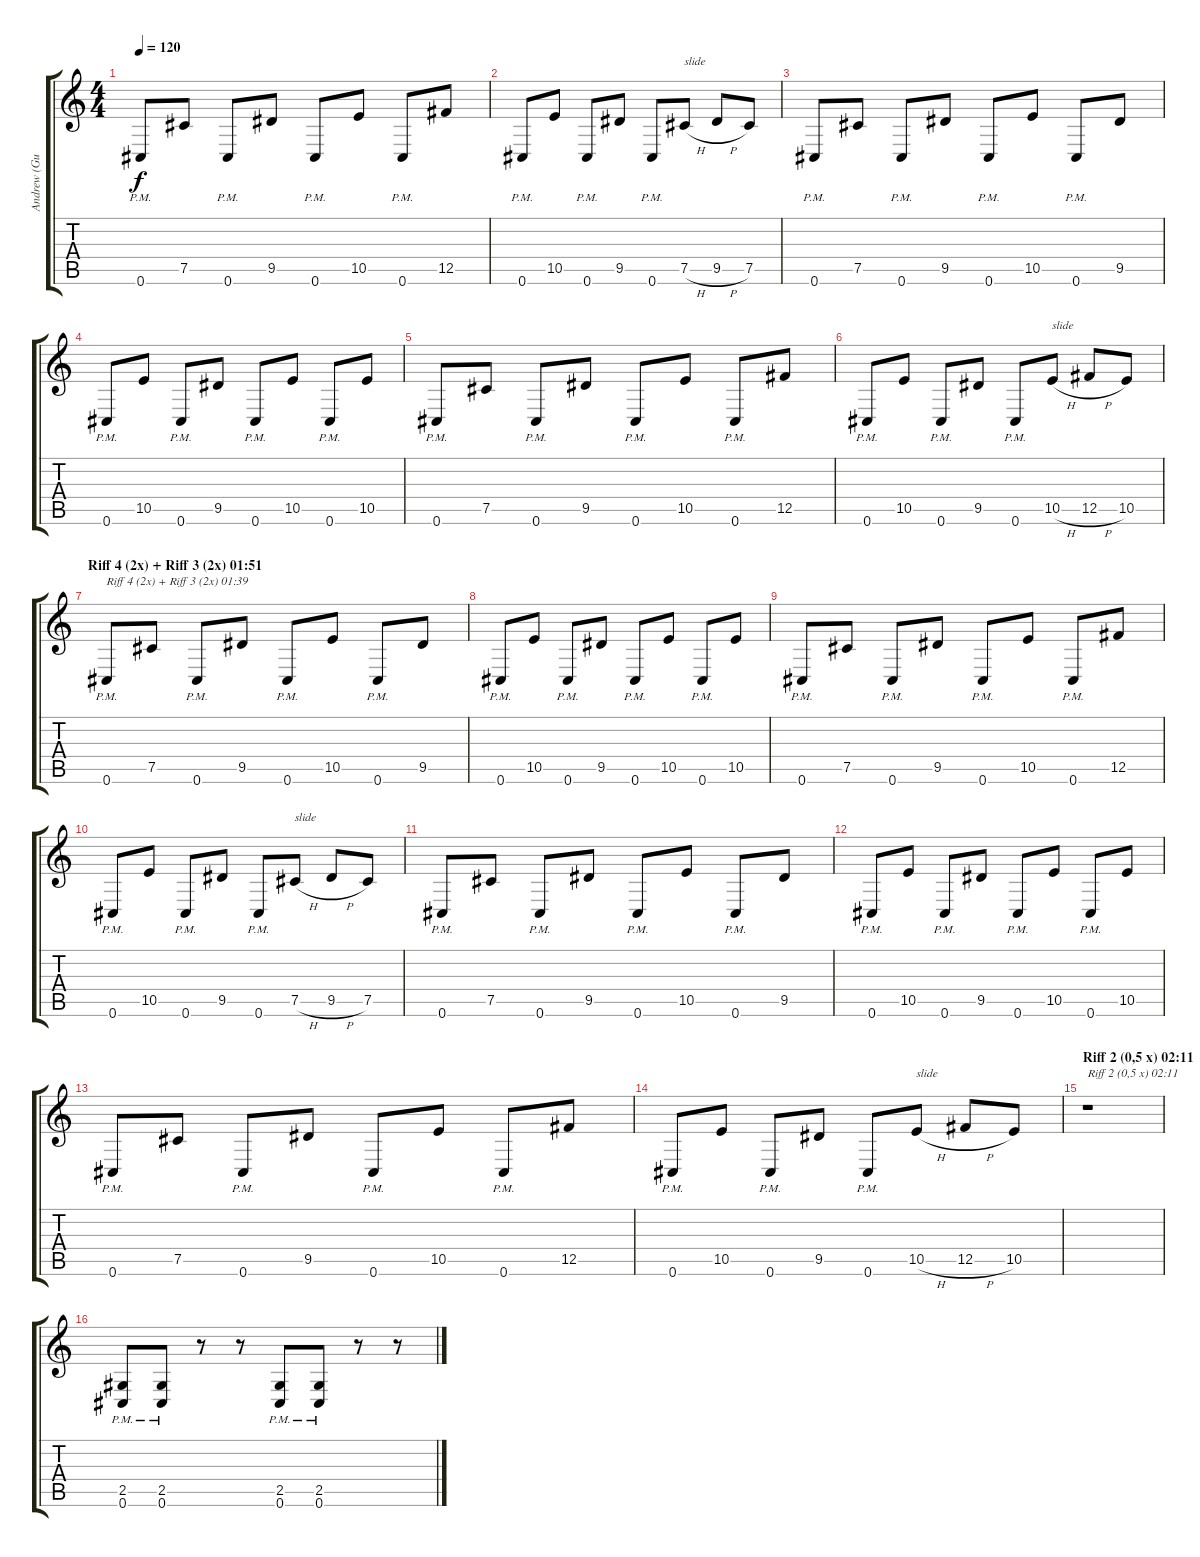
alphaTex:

\track ("Andrew (Guitar right) tuned to C#" "Andrew (Gu") {instrument distortionguitar}
\staff {score tabs}
\tuning (Db4 Ab3 E3 B2 Gb2 Db2) {hide}
\ts (4 4)
\tempo 120
\clef g2
\ks c
0.6{pm}.8{dy f} 7.5.8 0.6{pm}.8 9.5.8 0.6{pm}.8 10.5.8 0.6{pm}.8 12.5.8 |
0.6{pm}.8 10.5.8 0.6{pm}.8 9.5.8 0.6{pm}.8 7.5{h}.8{txt "slide"} 9.5{h}.8 7.5.8 |
0.6{pm}.8 7.5.8 0.6{pm}.8 9.5.8 0.6{pm}.8 10.5.8 0.6{pm}.8 9.5.8 |
0.6{pm}.8 10.5.8 0.6{pm}.8 9.5.8 0.6{pm}.8 10.5.8 0.6{pm}.8 10.5.8 |
0.6{pm}.8 7.5.8 0.6{pm}.8 9.5.8 0.6{pm}.8 10.5.8 0.6{pm}.8 12.5.8 |
0.6{pm}.8 10.5.8 0.6{pm}.8 9.5.8 0.6{pm}.8 10.5{h}.8{txt "slide"} 12.5{h}.8 10.5.8 |
\section ("" "Riff 4 (2x) + Riff 3 (2x) 01:51")
0.6{pm}.8{txt "Riff 4 (2x) + Riff 3 (2x) 01:39"} 7.5.8 0.6{pm}.8 9.5.8 0.6{pm}.8 10.5.8 0.6{pm}.8 9.5.8 |
0.6{pm}.8 10.5.8 0.6{pm}.8 9.5.8 0.6{pm}.8 10.5.8 0.6{pm}.8 10.5.8 |
0.6{pm}.8 7.5.8 0.6{pm}.8 9.5.8 0.6{pm}.8 10.5.8 0.6{pm}.8 12.5.8 |
0.6{pm}.8 10.5.8 0.6{pm}.8 9.5.8 0.6{pm}.8 7.5{h}.8{txt "slide"} 9.5{h}.8 7.5.8 |
0.6{pm}.8 7.5.8 0.6{pm}.8 9.5.8 0.6{pm}.8 10.5.8 0.6{pm}.8 9.5.8 |
0.6{pm}.8 10.5.8 0.6{pm}.8 9.5.8 0.6{pm}.8 10.5.8 0.6{pm}.8 10.5.8 |
0.6{pm}.8 7.5.8 0.6{pm}.8 9.5.8 0.6{pm}.8 10.5.8 0.6{pm}.8 12.5.8 |
0.6{pm}.8 10.5.8 0.6{pm}.8 9.5.8 0.6{pm}.8 10.5{h}.8{txt "slide"} 12.5{h}.8 10.5.8 |
\section ("" "Riff 2 (0,5 x) 02:11")
r.1{txt "Riff 2 (0,5 x) 02:11" volume 13} |
(2.5{pm} 0.6{pm}).8 (2.5{pm} 0.6{pm}).8 r.8 r.8 (2.5{pm} 0.6{pm}).8 (2.5{pm} 0.6{pm}).8 r.8 r.8
